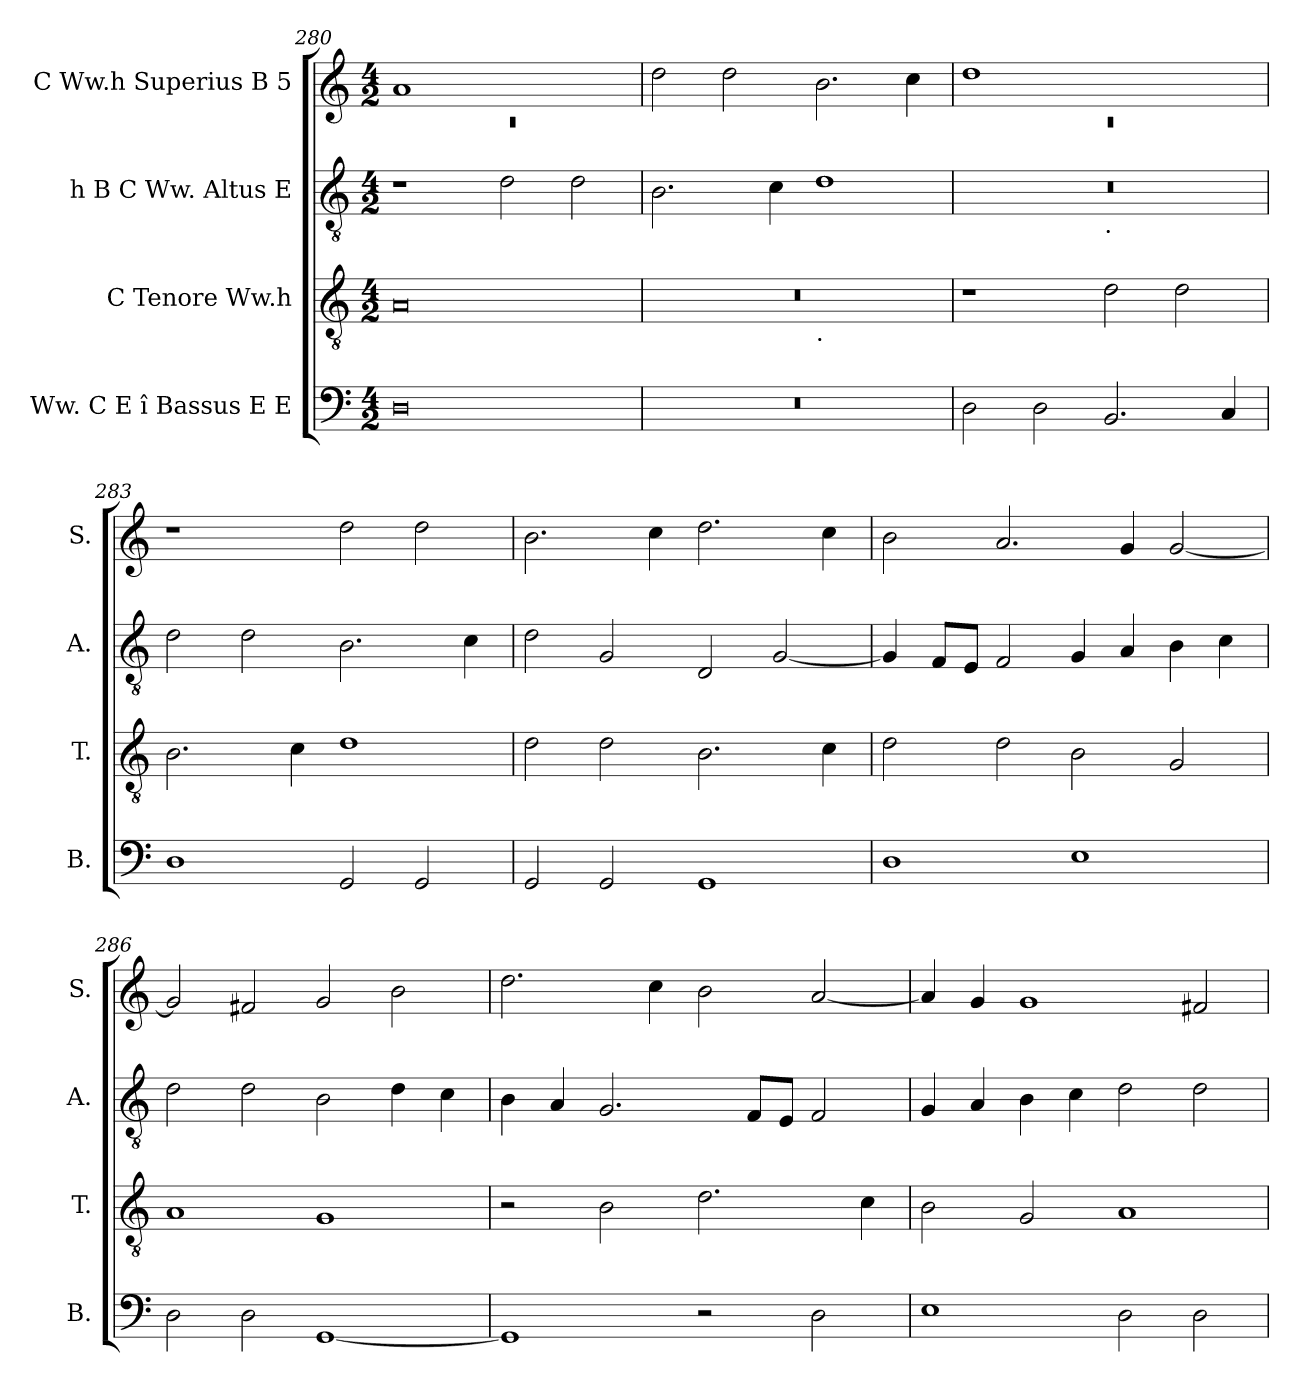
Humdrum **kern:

**kern	**kern	**kern	**kern
*part4	*part3	*part2	*part1
*staff4	*staff3	*staff2	*staff1
*I"Ww. C E î Bassus E E	*I"C Tenore Ww.h	*I"h B C Ww. Altus E	*I"C Ww.h Superius B 5
*I'B.	*I'T.	*I'A.	*I'S.
*clefF4	*clefGv2	*clefGv2	*clefG2
*k[]	*k[]	*k[]	*k[]
*C:	*C:	*C:	*C:
*M4/2	*M4/2	*M4/2	*M4/2
=280	=280	=280	=280
*	*	*	*^
!	!	!	!	!LO:N:vis=1
0D	0A	1r	1a	0rc
.	.	2d\	1ryy	.
.	.	2d\	.	.
*	*	*	*v	*v
!!LO:LB:g=z
=281	=281	=281	=281
*	*^	*	*
0r	0r	1ryy	2.B\	2dd\
.	.	.	.	2dd\
.	.	.	4c\	.
!	!	!LO:TX:b:t=.	!	!
.	.	1ryy	1d	2.b\
.	.	.	.	4cc\
=282	=282	=282	=282	=282
*	*	*	*	*^
!	!	!	!	!	!LO:N:vis=1
*	*v	*v	*^	*	*
2D\	1r	0r	1ryy	1dd	0rc
2D\	.	.	.	.	.
!	!	!	!LO:TX:b:t=.	!	!
2.BB/	2d\	.	1ryy	1ryy	.
.	2d\	.	.	.	.
4C/	.	.	.	.	.
*	*	*v	*v	*	*
*	*	*	*v	*v
=283	=283	=283	=283
1D	2.B\	2d\	1r
.	.	2d\	.
.	4c\	.	.
2GG/	1d	2.B\	2dd\
2GG/	.	.	2dd\
.	.	4c\	.
=284	=284	=284	=284
2GG/	2d\	2d\	2.b\
2GG/	2d\	2G/	.
.	.	.	4cc\
1GG	2.B\	2D/	2.dd\
.	.	[>2G/	.
.	4c\	.	4cc\
!!LO:PB:g=z
=285	=285	=285	=285
1D	2d\	4G/]	2b\
.	.	8F/L	.
.	.	8E/J	.
.	2d\	2F/	2.a/
1E	2B\	4G/	.
.	.	4A/	4g/
.	2G/	4B\	[<2g/
.	.	4c\	.
=286	=286	=286	=286
2D\	1A	2d\	2g/]
2D\	.	2d\	2f#/
[<1GG	1G	2B\	2g/
.	.	4d\	2b\
.	.	4c\	.
=287	=287	=287	=287
1GG]	2r	4B\	2.dd\
.	.	4A/	.
.	2B\	2.G/	.
.	.	.	4cc\
2r	2.d\	.	2b\
.	.	8F/L	.
.	.	8E/J	.
2D\	.	2F/	[<2a/
.	4c\	.	.
=288	=288	=288	=288
1E	2B\	4G/	4a/]
.	.	4A/	4g/
.	2G/	4B\	1g
.	.	4c\	.
2D\	1A	2d\	.
2D\	.	2d\	2f#/
=	=	=	=
*-	*-	*-	*-
